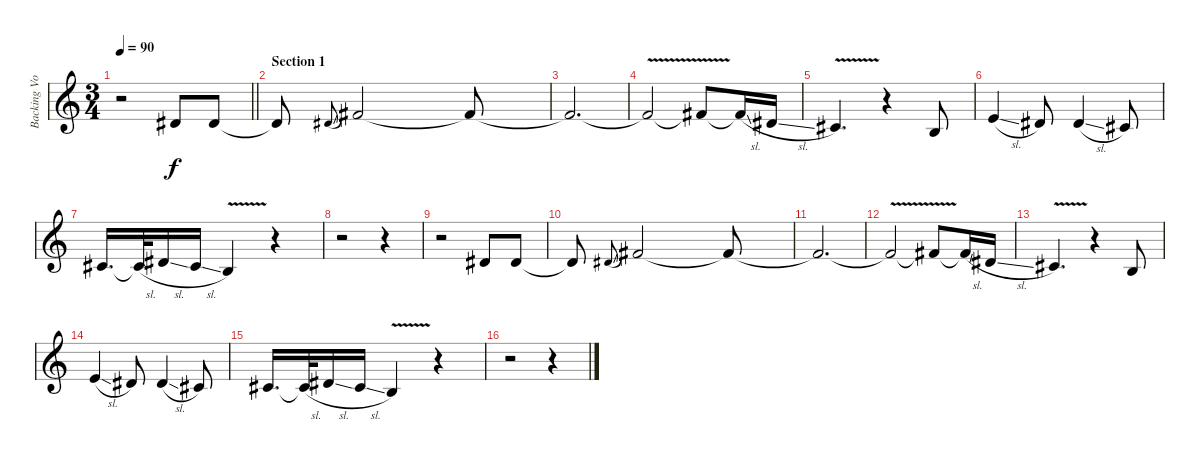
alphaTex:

\track ("Backing Vocals 1" "Backing Vo") {instrument tenorsax}
\staff {score}
\tuning (E4 B3 G3 D3 A2 E2) {hide}
\ts (3 4)
\tempo 90
\clef g2
\barLineRight lightlight
\ks c
r.2{dy f} 8.3.8 8.3.8 |
\section ("" "Section 1")
8.3{t}.8 8.3{sl}.8{gr onbeat} 11.3.2 11.3{t}.8 |
11.3{t}.2{d} |
11.3{v t}.2 11.3{t}.8 11.3{sl t}.16 8.3{sl}.16 |
6.3{v}.4{d} r.4 4.3.8 |
9.3{sl}.4 8.3.8 8.3{sl}.4 6.3.8 |
6.3.16{d} 6.3{sl t}.32 8.3{sl}.16 6.3{sl}.16 4.3{v}.4 r.4 |
r.2 r.4 |
r.2 8.3.8 8.3.8 |
8.3{t}.8 8.3{sl}.8{gr onbeat} 11.3.2 11.3{t}.8 |
11.3{t}.2{d} |
11.3{v t}.2 11.3{t}.8 11.3{sl t}.16 8.3{sl}.16 |
6.3{v}.4{d} r.4 4.3.8 |
9.3{sl}.4 8.3.8 8.3{sl}.4 6.3.8 |
6.3.16{d} 6.3{sl t}.32 8.3{sl}.16 6.3{sl}.16 4.3{v}.4 r.4 |
r.2 r.4
